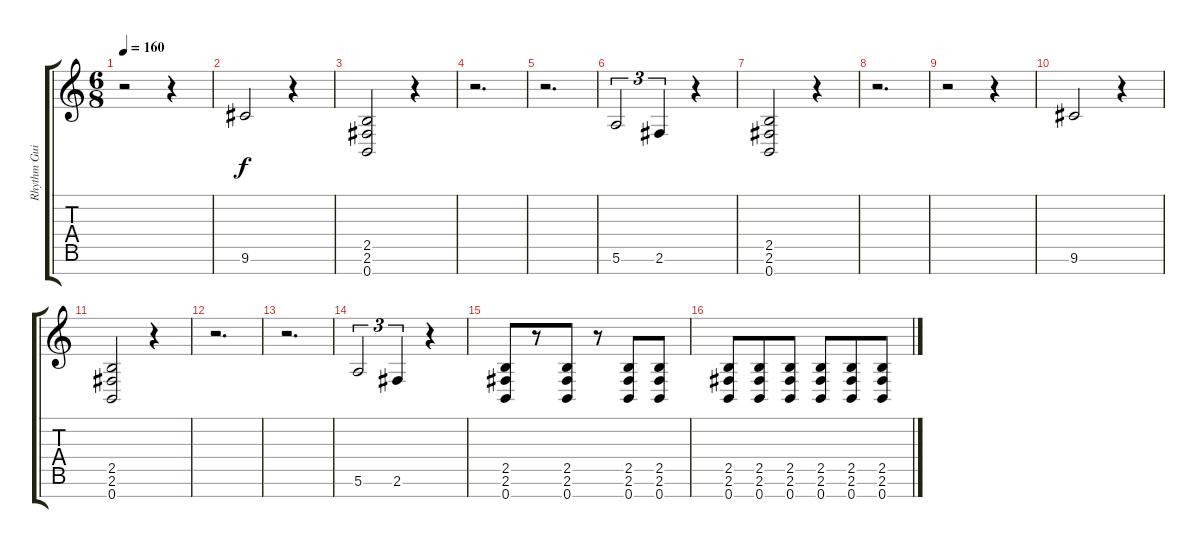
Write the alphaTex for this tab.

\track ("Rhythm Guitar" "Rhythm Gui") {instrument overdrivenguitar}
\staff {score tabs}
\tuning (E4 B3 G3 D3 A2 E2 B1) {hide}
\ts (6 8)
\tempo 160
\clef g2
\ks c
r.2{dy f} r.4 |
9.6.2 r.4 |
(2.5 2.6 0.7).2 r.4 |
r.2{d} |
r.2{d} |
5.6.2{tu (3 2)} 2.6.4{tu (3 2)} r.4 |
(2.5 2.6 0.7).2 r.4 |
r.2{d} |
r.2 r.4 |
9.6.2 r.4 |
(2.5 2.6 0.7).2 r.4 |
r.2{d} |
r.2{d} |
5.6.2{tu (3 2)} 2.6.4{tu (3 2)} r.4 |
(2.5 2.6 0.7).8 r.8 (2.5 2.6 0.7).8 r.8 (2.5 2.6 0.7).8 (2.5 2.6 0.7).8 |
(2.5 2.6 0.7).8 (2.5 2.6 0.7).8 (2.5 2.6 0.7).8 (2.5 2.6 0.7).8 (2.5 2.6 0.7).8 (2.5 2.6 0.7).8
